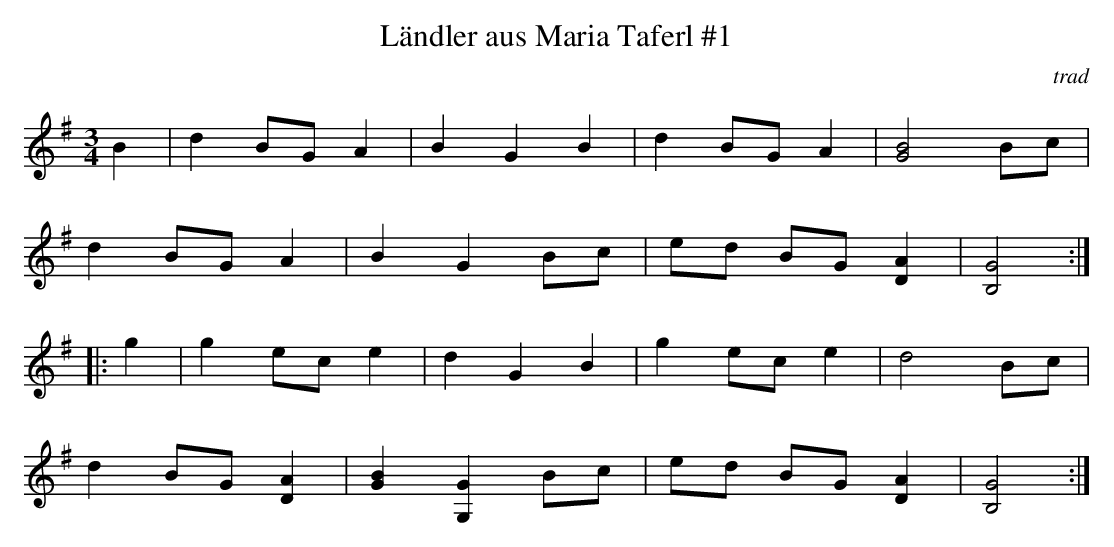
X:1
T:Ländler aus Maria Taferl #1
M:3/4
L:1/8
C:trad
K:G
B2|d2 BG A2|B2 G2 B2 |d2 BG A2 |[G4B4]  Bc|
d2 BG A2 |B2 G2 Bc|ed BG [D2A2]|[B,4G4] :|
|:g2|g2 ec e2|d2 G2 B2|g2 ec e2 |d4  Bc|
d2 BG [D2A2]|[G2B2] [G,2G2] Bc|ed BG [D2A2]|[B,4G4]  :|]
